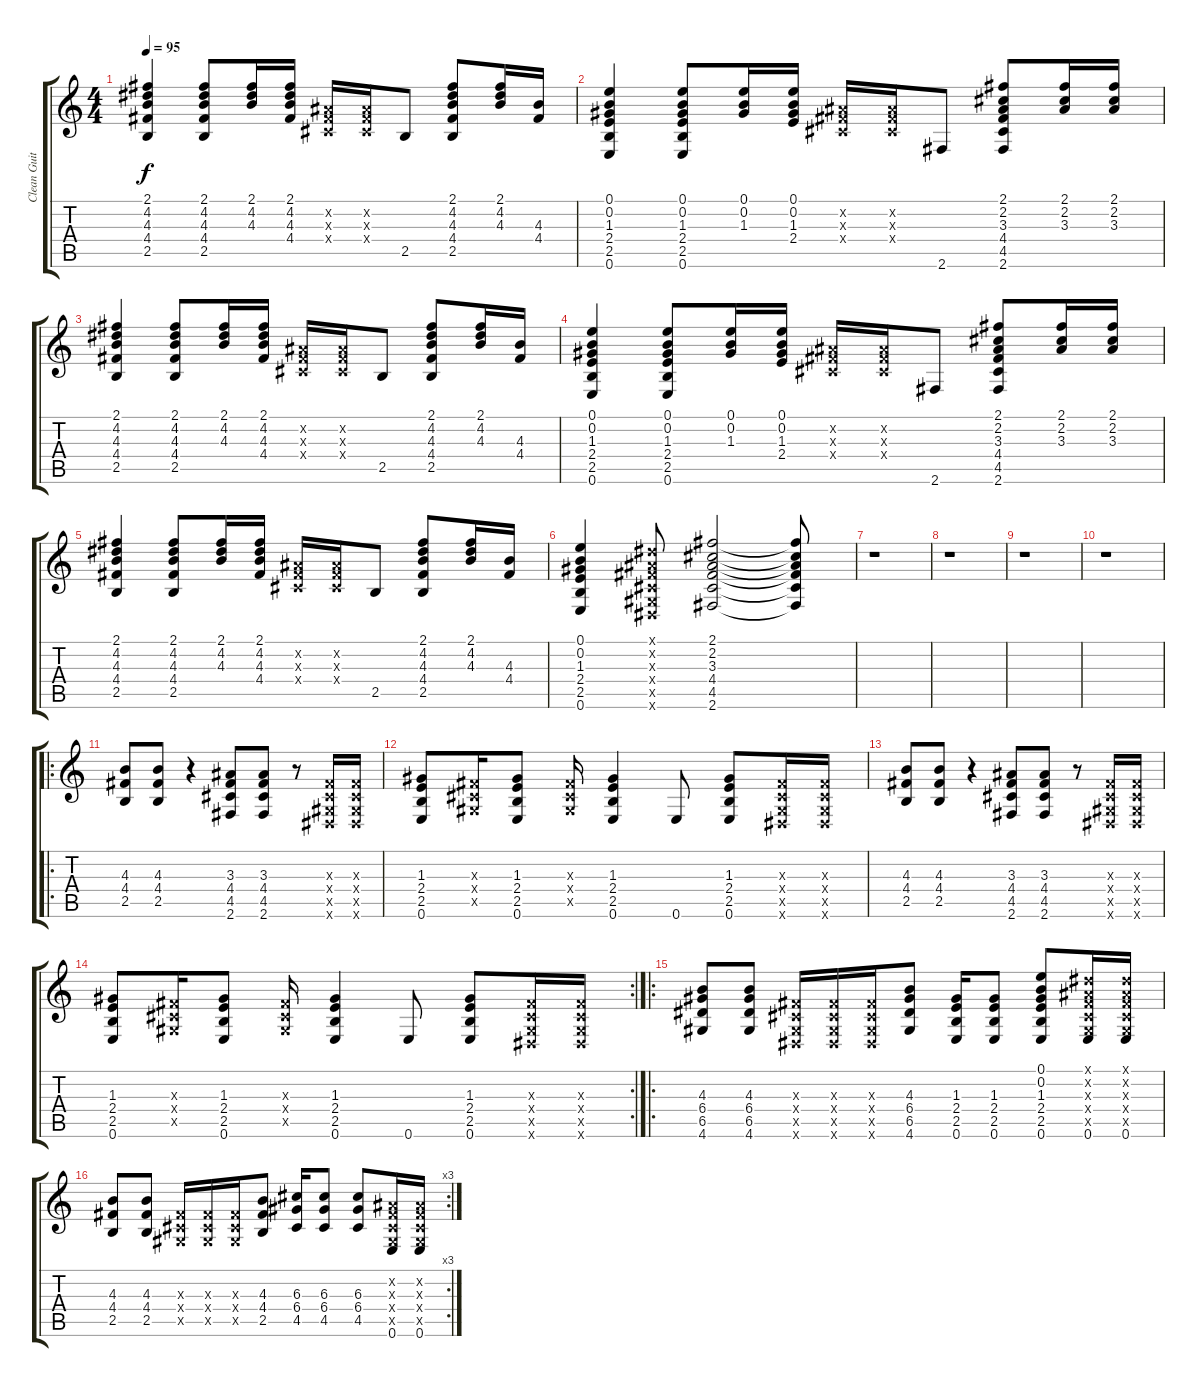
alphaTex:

\track ("Clean Guitar I" "Clean Guit") {instrument electricguitarjazz}
\staff {score tabs}
\tuning (E4 B3 G3 D3 A2 E2) {hide}
\ts (4 4)
\tempo 95
\clef g2
\ks c
(2.1 4.2 4.3 4.4 2.5).4{dy f} (2.1 4.2 4.3 4.4 2.5).8 (2.1 4.2 4.3).16 (2.1 4.2 4.3 4.4).16 (-1.2{x} -1.3{x} -1.4{x}).16 (-1.2{x} -1.3{x} -1.4{x}).16 2.5.8 (2.1 4.2 4.3 4.4 2.5).8 (2.1 4.2 4.3).16 (4.3 4.4).16 |
(0.1 0.2 1.3 2.4 2.5 0.6).4 (0.1 0.2 1.3 2.4 2.5 0.6).8 (0.1 0.2 1.3).16 (0.1 0.2 1.3 2.4).16 (-1.2{x} -1.3{x} -1.4{x}).16 (-1.2{x} -1.3{x} -1.4{x}).16 2.6.8 (2.1 2.2 3.3 4.4 4.5 2.6).8 (2.1 2.2 3.3).16 (2.1 2.2 3.3).16 |
(2.1 4.2 4.3 4.4 2.5).4 (2.1 4.2 4.3 4.4 2.5).8 (2.1 4.2 4.3).16 (2.1 4.2 4.3 4.4).16 (-1.2{x} -1.3{x} -1.4{x}).16 (-1.2{x} -1.3{x} -1.4{x}).16 2.5.8 (2.1 4.2 4.3 4.4 2.5).8 (2.1 4.2 4.3).16 (4.3 4.4).16 |
(0.1 0.2 1.3 2.4 2.5 0.6).4 (0.1 0.2 1.3 2.4 2.5 0.6).8 (0.1 0.2 1.3).16 (0.1 0.2 1.3 2.4).16 (-1.2{x} -1.3{x} -1.4{x}).16 (-1.2{x} -1.3{x} -1.4{x}).16 2.6.8 (2.1 2.2 3.3 4.4 4.5 2.6).8 (2.1 2.2 3.3).16 (2.1 2.2 3.3).16 |
(2.1 4.2 4.3 4.4 2.5).4 (2.1 4.2 4.3 4.4 2.5).8 (2.1 4.2 4.3).16 (2.1 4.2 4.3 4.4).16 (-1.2{x} -1.3{x} -1.4{x}).16 (-1.2{x} -1.3{x} -1.4{x}).16 2.5.8 (2.1 4.2 4.3 4.4 2.5).8 (2.1 4.2 4.3).16 (4.3 4.4).16 |
(0.1 0.2 1.3 2.4 2.5 0.6).4 (-1.1{x} -1.2{x} -1.3{x} -1.4{x} -1.5{x} -1.6{x}).8 (2.1 2.2 3.3 4.4 4.5 2.6).2 (2.1{t} 2.2{t} 3.3{t} 4.4{t} 4.5{t} 2.6{t}).8 |
r.1 |
r.1 |
r.1 |
r.1 |
\ro
(4.3 4.4 2.5).8 (4.3 4.4 2.5).8 r.4 (3.3 4.4 4.5 2.6).8 (3.3 4.4 4.5 2.6).8 r.8 (-1.3{x} -1.4{x} -1.5{x} -1.6{x}).16 (-1.3{x} -1.4{x} -1.5{x} -1.6{x}).16 |
(1.3 2.4 2.5 0.6).8 (-1.3{x} -1.4{x} -1.5{x}).16 (1.3 2.4 2.5 0.6).8 (-1.3{x} -1.4{x} -1.5{x}).16 (1.3 2.4 2.5 0.6).4 0.6.8 (1.3 2.4 2.5 0.6).8 (-1.3{x} -1.4{x} -1.5{x} -1.6{x}).16 (-1.3{x} -1.4{x} -1.5{x} -1.6{x}).16 |
(4.3 4.4 2.5).8 (4.3 4.4 2.5).8 r.4 (3.3 4.4 4.5 2.6).8 (3.3 4.4 4.5 2.6).8 r.8 (-1.3{x} -1.4{x} -1.5{x} -1.6{x}).16 (-1.3{x} -1.4{x} -1.5{x} -1.6{x}).16 |
\rc 2
(1.3 2.4 2.5 0.6).8 (-1.3{x} -1.4{x} -1.5{x}).16 (1.3 2.4 2.5 0.6).8 (-1.3{x} -1.4{x} -1.5{x}).16 (1.3 2.4 2.5 0.6).4 0.6.8 (1.3 2.4 2.5 0.6).8 (-1.3{x} -1.4{x} -1.5{x} -1.6{x}).16 (-1.3{x} -1.4{x} -1.5{x} -1.6{x}).16 |
\ro
(4.3 6.4 6.5 4.6).8 (4.3 6.4 6.5 4.6).8 (-1.3{x} -1.4{x} -1.5{x} -1.6{x}).16 (-1.3{x} -1.4{x} -1.5{x} -1.6{x}).16 (-1.3{x} -1.4{x} -1.5{x} -1.6{x}).16 (4.3 6.4 6.5 4.6).8 (1.3 2.4 2.5 0.6).16 (1.3 2.4 2.5 0.6).8 (0.1 0.2 1.3 2.4 2.5 0.6).8 (-1.1{x} -1.2{x} -1.3{x} -1.4{x} -1.5{x} 0.6).16 (-1.1{x} -1.2{x} -1.3{x} -1.4{x} -1.5{x} 0.6).16 |
\rc 3
(4.3 4.4 2.5).8 (4.3 4.4 2.5).8 (-1.3{x} -1.4{x} -1.5{x}).16 (-1.3{x} -1.4{x} -1.5{x}).16 (-1.3{x} -1.4{x} -1.5{x}).16 (4.3 4.4 2.5).8 (6.3 6.4 4.5).16 (6.3 6.4 4.5).8 (6.3 6.4 4.5).8 (-1.2{x} -1.3{x} -1.4{x} -1.5{x} 0.6).16 (-1.2{x} -1.3{x} -1.4{x} -1.5{x} 0.6).16
